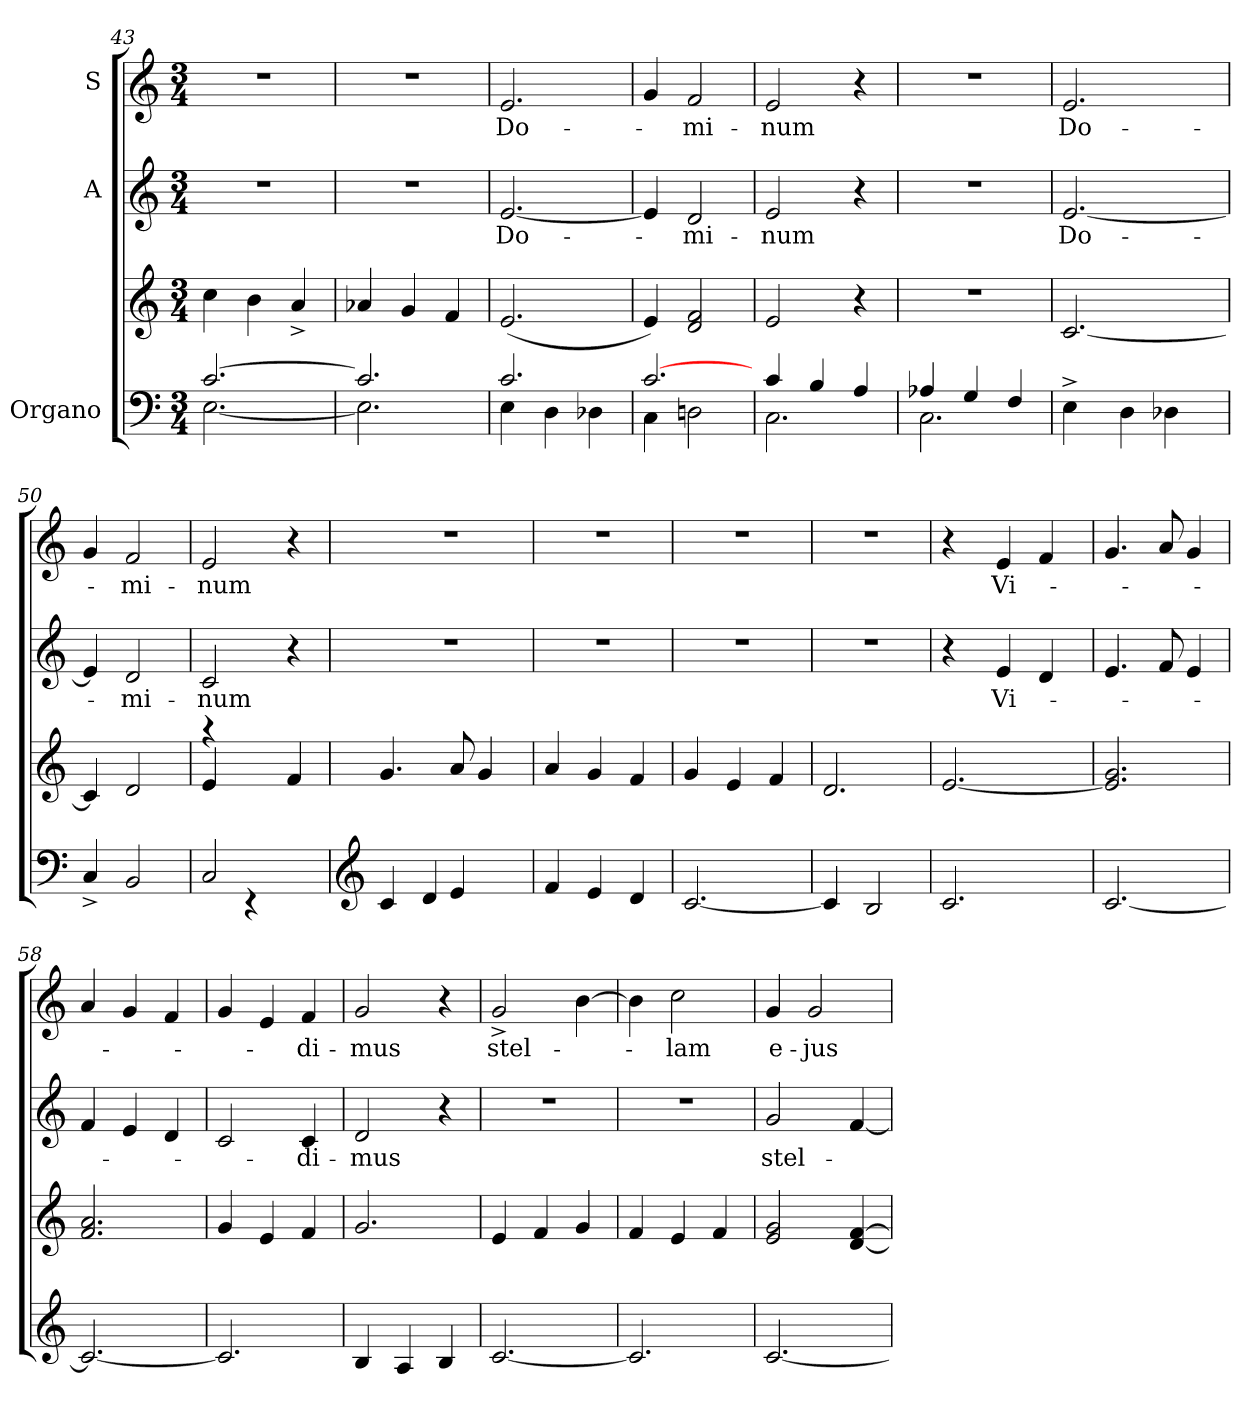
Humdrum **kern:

**kern	**kern	**kern	**text	**kern	**text
*part3	*part3	*part2	*part2	*part1	*part1
*staff4	*staff3	*staff2	*staff2	*staff1	*staff1
*I"Organo	*	*I"A	*	*I"S	*
*clefF4	*clefG2	*clefG2	*	*clefG2	*
*k[]	*k[]	*k[]	*	*k[]	*
*C:	*C:	*C:	*	*C:	*
*M3/4	*M3/4	*M3/4	*	*M3/4	*
=43	=43	=43	=43	=43	=43
*^	*	*	*	*	*
!	!	!	!LO:N:vis=1	!	!LO:N:vis=1	!
[>2.c/	[<2.E\	4cc\	2.r	.	2.r	.
.	.	4b\	.	.	.	.
.	.	4a^</	.	.	.	.
=44	=44	=44	=44	=44	=44	=44
!	!	!	!LO:N:vis=1	!	!LO:N:vis=1	!
2.c/]	2.E\]	4a-X/	2.r	.	2.r	.
.	.	4g/	.	.	.	.
.	.	4f/	.	.	.	.
=45	=45	=45	=45	=45	=45	=45
!	!	!	!	!LO:LY:b	!	!LO:LY:b
2.c/	4E\	(<2.e/	[<2.e/	Do-	2.e/	Do-
.	4D\	.	.	.	.	.
.	4D-X\	.	.	.	.	.
=46	=46	=46	=46	=46	=46	=46
[>2.c/	4C\	4e/)	4e/]	.	4g/	.
!	!	!	!	!LO:LY:b	!	!LO:LY:b
.	2Dn\	2d/ 2f/	2d/	-mi-	2f/	-mi-
=47	=47	=47	=47	=47	=47	=47
!	!	!	!	!LO:LY:b	!	!LO:LY:b
2.C\	4c/	2e/	2e/	-num	2e/	-num
.	4B/	.	.	.	.	.
.	4A/	4r	4r	.	4r	.
=48	=48	=48	=48	=48	=48	=48
!	!	!LO:N:vis=1	!LO:N:vis=1	!	!LO:N:vis=1	!
2.C\	4A-X/	2.r	2.r	.	2.r	.
.	4G/	.	.	.	.	.
.	4F/	.	.	.	.	.
!!LO:LB:g=z
=49	=49	=49	=49	=49	=49	=49
!	!	!	!	!LO:LY:b	!	!LO:LY:b
*v	*v	*	*^	*	*^	*
4E^>\	[<2.c/	[<2.e/	16.ryy	Do-	2.e/	16.ryy	Do-
.	.	.	2ryy	.	.	2ryy	.
4D\	.	.	.	.	.	.	.
4D-X\	.	.	.	.	.	.	.
.	.	.	8ryy	.	.	8ryy	.
.	.	.	32ryy	.	.	32ryy	.
*	*	*v	*v	*	*	*	*
*	*	*	*	*v	*v	*
=50	=50	=50	=50	=50	=50
4C^</	4c/]	4e/]	.	4g/	.
!	!	!	!LO:LY:b	!	!LO:LY:b
2BB/	2d/	2d/	-mi-	2f/	-mi-
=51	=51	=51	=51	=51	=51
*^	*^	*	*	*	*
!	!	!	!	!	!LO:LY:b	!	!LO:LY:b
2C/	4ryy	4raa	4e/	2c/	-num	2e/	-num
.	4rEE	2ryy	4ryy	.	.	.	.
4ryy	4ryy	.	4f/	4r	.	4r	.
*	*	*v	*v	*	*	*	*
=52	=52	=52	=52	=52	=52	=52
*clefG2	*	*	*	*	*	*
*	*	*^	*	*	*	*
!	!	!	!	!LO:N:vis=1	!	!LO:N:vis=1	!
*	*	*v	*v	*	*	*	*
4c/	4.ryy	4.g/	2.r	.	2.r	.
4d/	.	.	.	.	.	.
.	4e/	8a/	.	.	.	.
8ryy	.	4g/	.	.	.	.
8ryy	8ryy	.	.	.	.	.
=53	=53	=53	=53	=53	=53	=53
!	!	!	!LO:N:vis=1	!	!LO:N:vis=1	!
*v	*v	*	*	*	*	*
4f/	4a/	2.r	.	2.r	.
4e/	4g/	.	.	.	.
4d/	4f/	.	.	.	.
=54	=54	=54	=54	=54	=54
!	!	!LO:N:vis=1	!	!LO:N:vis=1	!
[<2.c/	4g/	2.r	.	2.r	.
.	4e/	.	.	.	.
.	4f/	.	.	.	.
=55	=55	=55	=55	=55	=55
!	!	!LO:N:vis=1	!	!LO:N:vis=1	!
4c/]	2.d/	2.r	.	2.r	.
2B/	.	.	.	.	.
=56	=56	=56	=56	=56	=56
*	*	*^	*	*^	*
2.c/	[<2.e/	4r	8.ryy	.	4r	8.ryy	.
.	.	.	2ryy	.	.	2ryy	.
!	!	!	!	!LO:LY:b	!	!	!LO:LY:b
.	.	4e/	.	Vi-	4e/	.	Vi-
.	.	4d/	.	.	4f/	.	.
.	.	.	16ryy	.	.	16ryy	.
*	*	*v	*v	*	*	*	*
*	*	*	*	*v	*v	*
=57	=57	=57	=57	=57	=57
[<2.c/	2.e/] 2.g/	4.e/	.	4.g/	.
.	.	8f/	.	8a/	.
.	.	4e/	.	4g/	.
=58	=58	=58	=58	=58	=58
2.c/_	2.f/ 2.a/	4f/	.	4a/	.
.	.	4e/	.	4g/	.
.	.	4d/	.	4f/	.
=59	=59	=59	=59	=59	=59
2.c/]	4g/	2c/	.	4g/	.
.	4e/	.	.	4e/	.
!	!	!	!LO:LY:b	!	!LO:LY:b
.	4f/	4c/	-di-	4f/	-di-
=60	=60	=60	=60	=60	=60
!	!	!	!LO:LY:b	!	!LO:LY:b
4B/	2.g/	2d/	-mus	2g/	-mus
4A/	.	.	.	.	.
4B/	.	4r	.	4r	.
=61	=61	=61	=61	=61	=61
!	!	!LO:N:vis=1	!	!	!LO:LY:b
[<2.c/	4e/	2.r	.	2g^</	stel-
.	4f/	.	.	.	.
.	4g/	.	.	[>4b\	.
=62	=62	=62	=62	=62	=62
!	!	!LO:N:vis=1	!	!	!
2.c/]	4f/	2.r	.	4b\]	.
!	!	!	!	!	!LO:LY:b
.	4e/	.	.	2cc\	-lam
.	4f/	.	.	.	.
!!LO:PB:g=z
=63	=63	=63	=63	=63	=63
!	!	!	!LO:LY:b	!	!LO:LY:b
[<2.c/	2e/ 2g/	2g/	stel-	4g/	e-
!	!	!	!	!	!LO:LY:b
.	.	.	.	2g/	-jus
.	[<4d/ [>4f/	[<4f/	.	.	.
=	=	=	=	=	=
*-	*-	*-	*-	*-	*-
